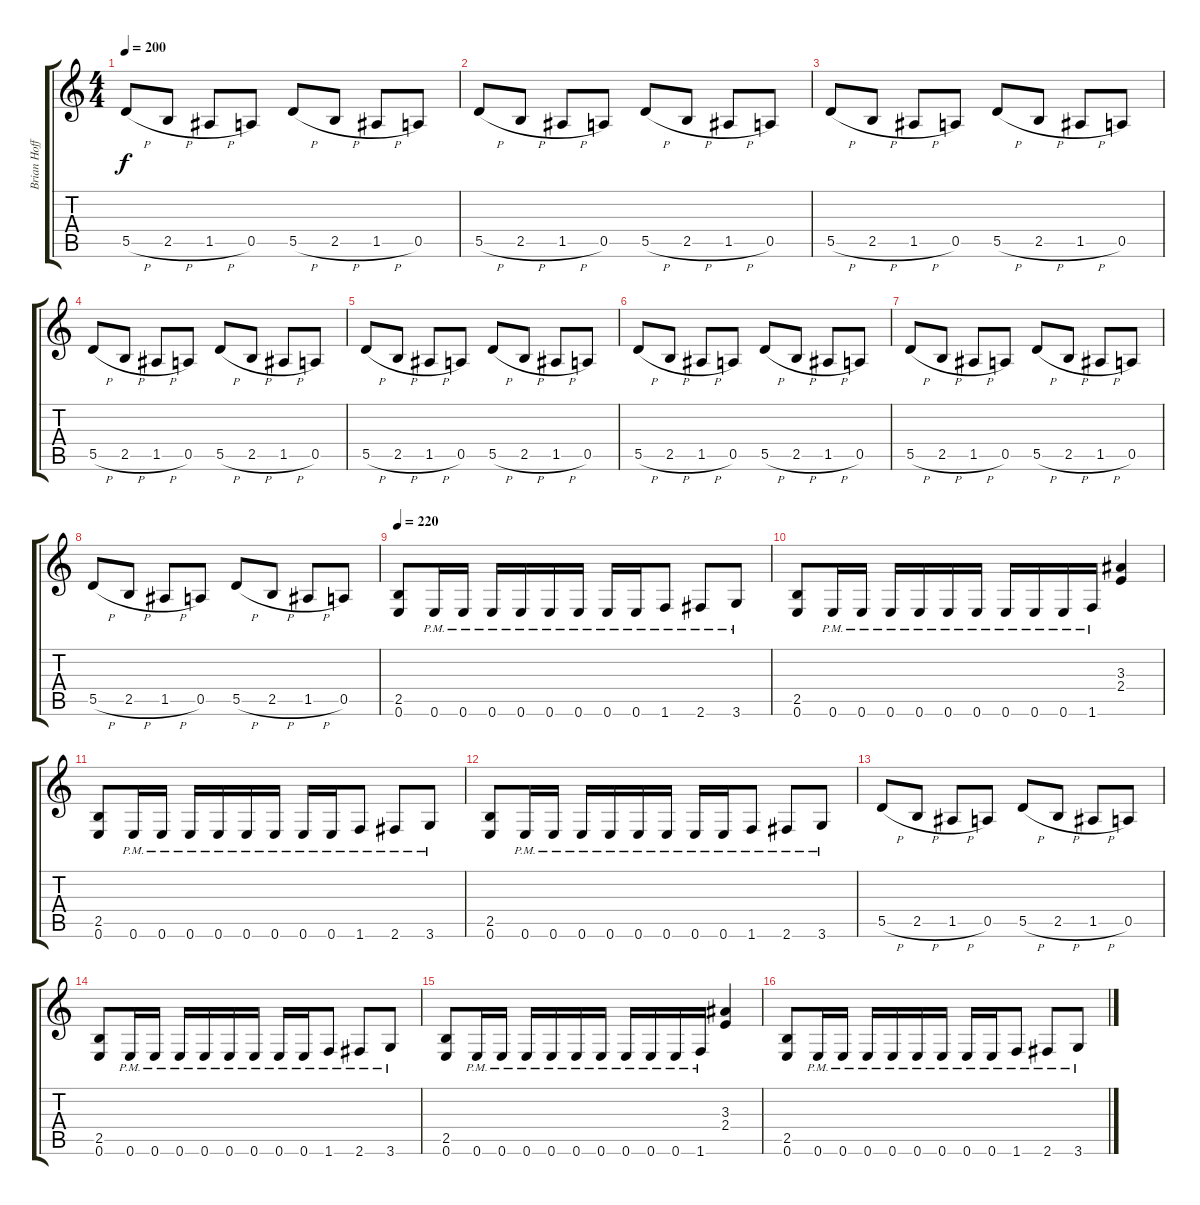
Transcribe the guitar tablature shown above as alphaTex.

\track ("Brian Hoffman" "Brian Hoff") {instrument distortionguitar}
\staff {score tabs}
\tuning (E4 B3 G3 D3 A2 E2) {hide}
\ts (4 4)
\tempo 200
\clef g2
\ks c
5.5{h}.8{dy f} 2.5{h}.8 1.5{h}.8 0.5.8 5.5{h}.8 2.5{h}.8 1.5{h}.8 0.5.8 |
5.5{h}.8 2.5{h}.8 1.5{h}.8 0.5.8 5.5{h}.8 2.5{h}.8 1.5{h}.8 0.5.8 |
5.5{h}.8 2.5{h}.8 1.5{h}.8 0.5.8 5.5{h}.8 2.5{h}.8 1.5{h}.8 0.5.8 |
5.5{h}.8 2.5{h}.8 1.5{h}.8 0.5.8 5.5{h}.8 2.5{h}.8 1.5{h}.8 0.5.8 |
5.5{h}.8 2.5{h}.8 1.5{h}.8 0.5.8 5.5{h}.8 2.5{h}.8 1.5{h}.8 0.5.8 |
5.5{h}.8 2.5{h}.8 1.5{h}.8 0.5.8 5.5{h}.8 2.5{h}.8 1.5{h}.8 0.5.8 |
5.5{h}.8 2.5{h}.8 1.5{h}.8 0.5.8 5.5{h}.8 2.5{h}.8 1.5{h}.8 0.5.8 |
5.5{h}.8 2.5{h}.8 1.5{h}.8 0.5.8 5.5{h}.8 2.5{h}.8 1.5{h}.8 0.5.8 |
\tempo 220
(2.5 0.6).8 0.6{pm}.16 0.6{pm}.16 0.6{pm}.16 0.6{pm}.16 0.6{pm}.16 0.6{pm}.16 0.6{pm}.16 0.6{pm}.16 1.6{pm}.8 2.6{pm}.8 3.6{pm}.8 |
(2.5 0.6).8 0.6{pm}.16 0.6{pm}.16 0.6{pm}.16 0.6{pm}.16 0.6{pm}.16 0.6{pm}.16 0.6{pm}.16 0.6{pm}.16 0.6{pm}.16 1.6{pm}.16 (3.3 2.4).4 |
(2.5 0.6).8 0.6{pm}.16 0.6{pm}.16 0.6{pm}.16 0.6{pm}.16 0.6{pm}.16 0.6{pm}.16 0.6{pm}.16 0.6{pm}.16 1.6{pm}.8 2.6{pm}.8 3.6{pm}.8 |
(2.5 0.6).8 0.6{pm}.16 0.6{pm}.16 0.6{pm}.16 0.6{pm}.16 0.6{pm}.16 0.6{pm}.16 0.6{pm}.16 0.6{pm}.16 1.6{pm}.8 2.6{pm}.8 3.6{pm}.8 |
5.5{h}.8 2.5{h}.8 1.5{h}.8 0.5.8 5.5{h}.8 2.5{h}.8 1.5{h}.8 0.5.8 |
(2.5 0.6).8 0.6{pm}.16 0.6{pm}.16 0.6{pm}.16 0.6{pm}.16 0.6{pm}.16 0.6{pm}.16 0.6{pm}.16 0.6{pm}.16 1.6{pm}.8 2.6{pm}.8 3.6{pm}.8 |
(2.5 0.6).8 0.6{pm}.16 0.6{pm}.16 0.6{pm}.16 0.6{pm}.16 0.6{pm}.16 0.6{pm}.16 0.6{pm}.16 0.6{pm}.16 0.6{pm}.16 1.6{pm}.16 (3.3 2.4).4 |
(2.5 0.6).8 0.6{pm}.16 0.6{pm}.16 0.6{pm}.16 0.6{pm}.16 0.6{pm}.16 0.6{pm}.16 0.6{pm}.16 0.6{pm}.16 1.6{pm}.8 2.6{pm}.8 3.6{pm}.8
